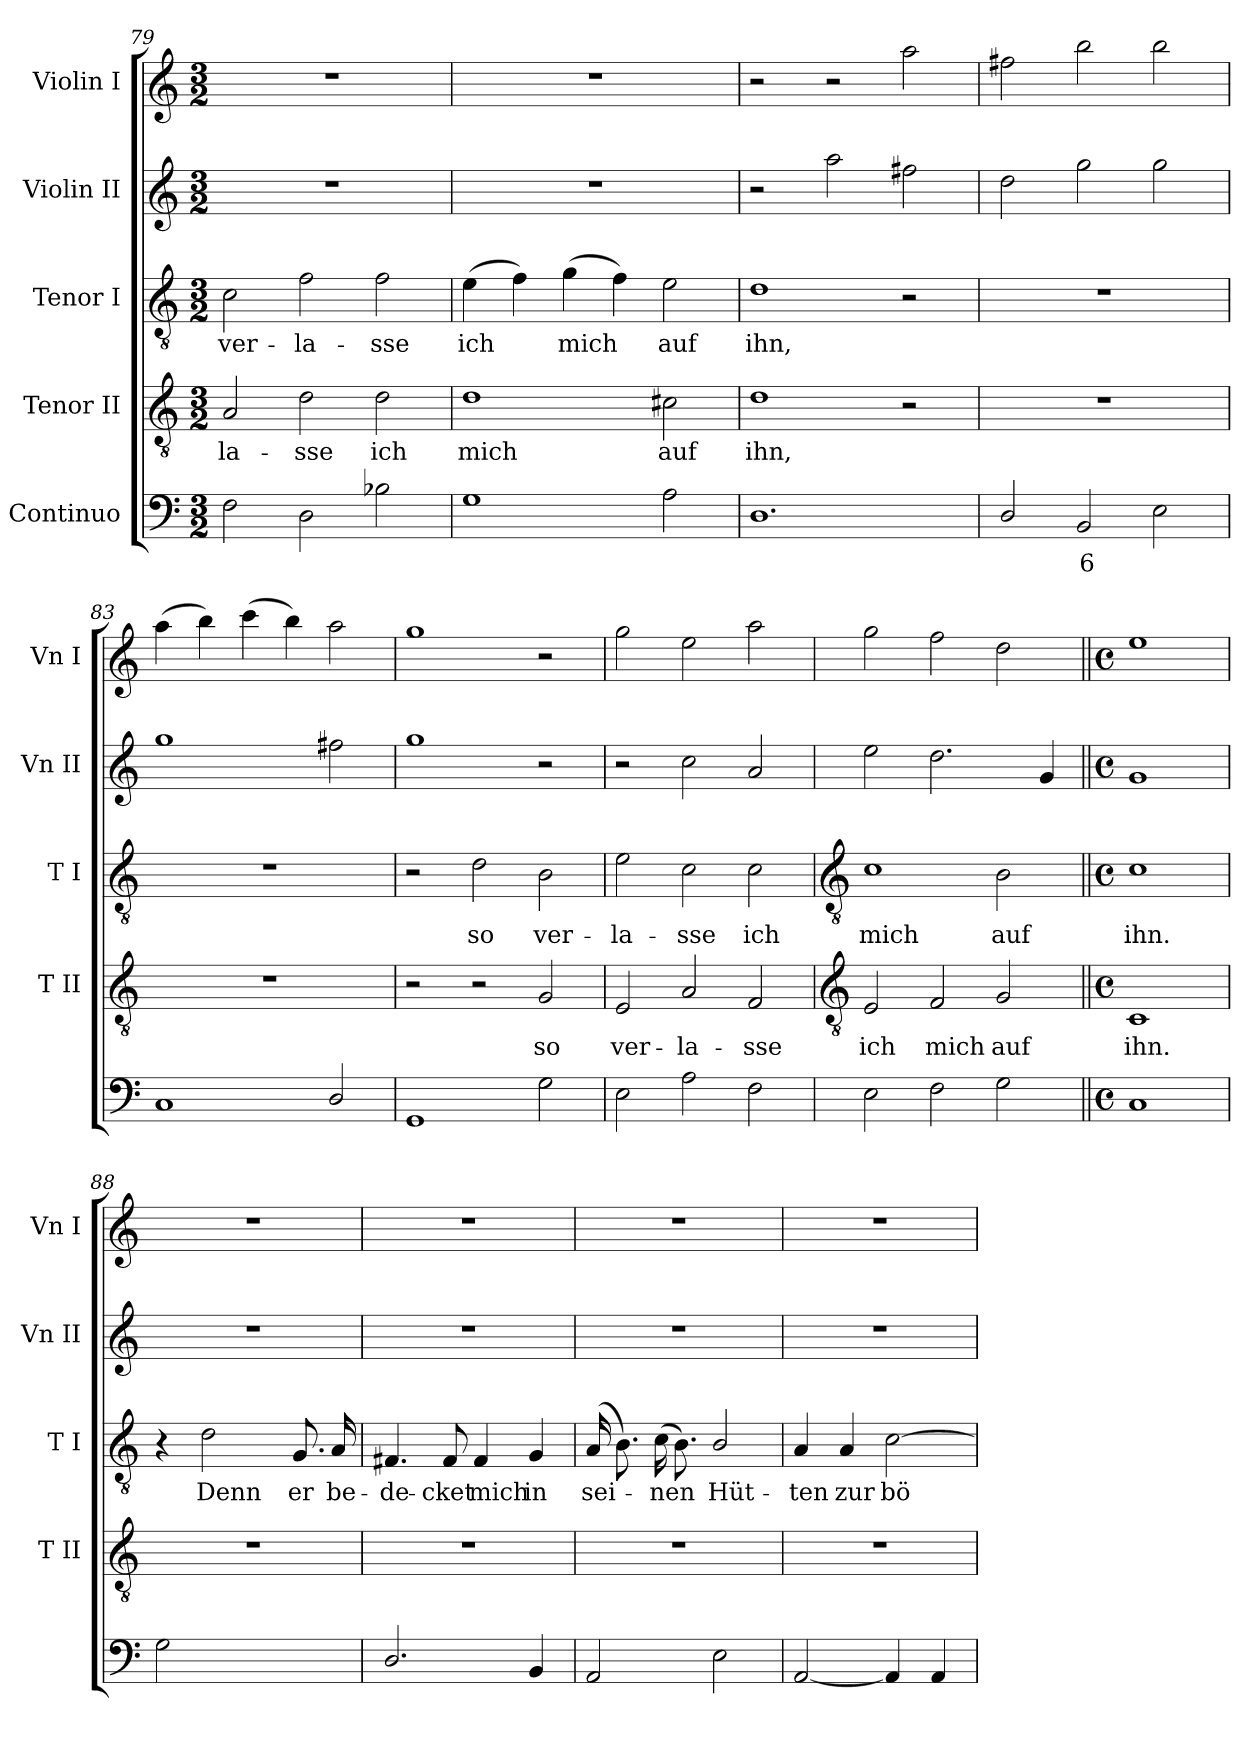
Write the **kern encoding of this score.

**kern	**text	**kern	**text	**kern	**text	**kern	**kern
*part5	*part5	*part4	*part4	*part3	*part3	*part2	*part1
*staff5	*staff5	*staff4	*staff4	*staff3	*staff3	*staff2	*staff1
*I"Continuo	*	*I"Tenor II	*	*I"Tenor I	*	*I"Violin II	*I"Violin I
*	*	*I'T II	*	*I'T I	*	*I'Vn II	*I'Vn I
*clefF4	*	*clefGv2	*	*clefGv2	*	*clefG2	*clefG2
*k[]	*	*k[]	*	*k[]	*	*k[]	*k[]
*C:	*	*C:	*	*C:	*	*C:	*C:
*M3/2	*	*M3/2	*	*M3/2	*	*M3/2	*M3/2
=79	=79	=79	=79	=79	=79	=79	=79
!	!	!	!LO:LY:b	!	!LO:LY:b	!LO:N:vis=1	!LO:N:vis=1
2F	.	2A	-la-	2c	ver-	1.r	1.r
!	!	!	!LO:LY:b	!	!LO:LY:b	!	!
2D	.	2d	-sse	2f	-la-	.	.
!	!	!	!LO:LY:b	!	!LO:LY:b	!	!
2B-X	.	2d	ich	2f	-sse	.	.
=80	=80	=80	=80	=80	=80	=80	=80
!	!	!	!LO:LY:b	!	!LO:LY:b	!LO:N:vis=1	!LO:N:vis=1
1G	.	1d	mich	(>4e	ich	1.r	1.r
.	.	.	.	4f)	.	.	.
!	!	!	!	!	!LO:LY:b	!	!
.	.	.	.	(>4g	mich	.	.
.	.	.	.	4f)	.	.	.
!	!	!	!LO:LY:b	!	!LO:LY:b	!	!
2A	.	2c#X	auf	2e	auf	.	.
=81	=81	=81	=81	=81	=81	=81	=81
!	!	!	!LO:LY:b	!	!LO:LY:b	!	!
1.D	.	1d	ihn,	1d	ihn,	2r	2r
.	.	.	.	.	.	2aa	2r
.	.	2r	.	2r	.	2ff#X	2aa
=82	=82	=82	=82	=82	=82	=82	=82
!	!	!LO:N:vis=1	!	!LO:N:vis=1	!	!	!
2D/	.	1.r	.	1.r	.	2dd	2ff#X
!	!LO:LY:b	!	!	!	!	!	!
2BB	6	.	.	.	.	2gg	2bb
2E	.	.	.	.	.	2gg	2bb
=83	=83	=83	=83	=83	=83	=83	=83
!	!	!LO:N:vis=1	!	!LO:N:vis=1	!	!	!
1C	.	1.r	.	1.r	.	1gg	(>4aa
.	.	.	.	.	.	.	4bb)
.	.	.	.	.	.	.	(>4ccc
.	.	.	.	.	.	.	4bb)
2D/	.	.	.	.	.	2ff#X	2aa
=84	=84	=84	=84	=84	=84	=84	=84
1GG	.	2r	.	2r	.	1gg	1gg
!	!	!	!	!	!LO:LY:b	!	!
.	.	2r	.	2d	so	.	.
!	!	!	!LO:LY:b	!	!LO:LY:b	!	!
2G	.	2G	so	2B	ver-	2r	2r
=85	=85	=85	=85	=85	=85	=85	=85
!	!	!	!LO:LY:b	!	!LO:LY:b	!	!
2E	.	2E	ver-	2e	-la-	2r	2gg
!	!	!	!LO:LY:b	!	!LO:LY:b	!	!
2A	.	2A	-la-	2c	-sse	2cc	2ee
!	!	!	!LO:LY:b	!	!LO:LY:b	!	!
2F	.	2F	-sse	2c	ich	2a	2aa
!!LO:LB:g=z
=86	=86	=86	=86	=86	=86	=86	=86
*	*	*clefGv2	*	*clefGv2	*	*	*
!	!	!	!LO:LY:b	!	!LO:LY:b	!	!
2E	.	2E	ich	1c	mich	2ee	2gg
!	!	!	!LO:LY:b	!	!	!	!
2F	.	2F	mich	.	.	2.dd	2ff
!	!	!	!LO:LY:b	!	!LO:LY:b	!	!
2G	.	2G	auf	2B	auf	.	2dd
.	.	.	.	.	.	4g	.
=87||	=87||	=87||	=87||	=87||	=87||	=87||	=87||
*M4/4	*	*M4/4	*	*M4/4	*	*M4/4	*M4/4
*met(c)	*	*met(c)	*	*met(c)	*	*met(c)	*met(c)
!	!	!	!LO:LY:b	!	!LO:LY:b	!	!
1C	.	1C	ihn.	1c	ihn.	1g	1ee
=88	=88	=88	=88	=88	=88	=88	=88
2G	.	1r	.	4r	.	1r	1r
!	!	!	!	!	!LO:LY:b	!	!
.	.	.	.	2d	Denn	.	.
!	!LO:LY:b	!	!	!	!	!	!
[4Eyy	7	.	.	.	.	.	.
!	!LO:LY:b	!	!	!	!LO:LY:b	!	!
4Eyy]	6	.	.	8.G	er	.	.
!	!	!	!	!	!LO:LY:b	!	!
.	.	.	.	16A	be-	.	.
=89	=89	=89	=89	=89	=89	=89	=89
!	!	!	!	!	!LO:LY:b	!	!
2.D/	.	1r	.	4.F#X	-de-	1r	1r
!	!	!	!	!	!LO:LY:b	!	!
.	.	.	.	8F#	-cket	.	.
!	!	!	!	!	!LO:LY:b	!	!
.	.	.	.	4F#	mich	.	.
!	!	!	!	!	!LO:LY:b	!	!
4BB	.	.	.	4G	in	.	.
=90	=90	=90	=90	=90	=90	=90	=90
!	!	!	!	!	!LO:LY:b	!	!
2AA	.	1r	.	(<16ALL	sei-	1r	1r
.	.	.	.	8.BJ)	.	.	.
!	!	!	!	!	!LO:LY:b	!	!
.	.	.	.	(>16cLL	nen	.	.
.	.	.	.	8.BJ)	.	.	.
!	!	!	!	!	!LO:LY:b	!	!
2E	.	.	.	2B/	Hüt-	.	.
=91	=91	=91	=91	=91	=91	=91	=91
!	!	!	!	!	!LO:LY:b	!	!
[2AA	.	1r	.	4A	-ten	1r	1r
!	!	!	!	!	!LO:LY:b	!	!
.	.	.	.	4A	zur	.	.
!	!	!	!	!	!LO:LY:b	!	!
4AA]	.	.	.	[2c	bö-	.	.
4AA	.	.	.	.	.	.	.
=	=	=	=	=	=	=	=
*-	*-	*-	*-	*-	*-	*-	*-
